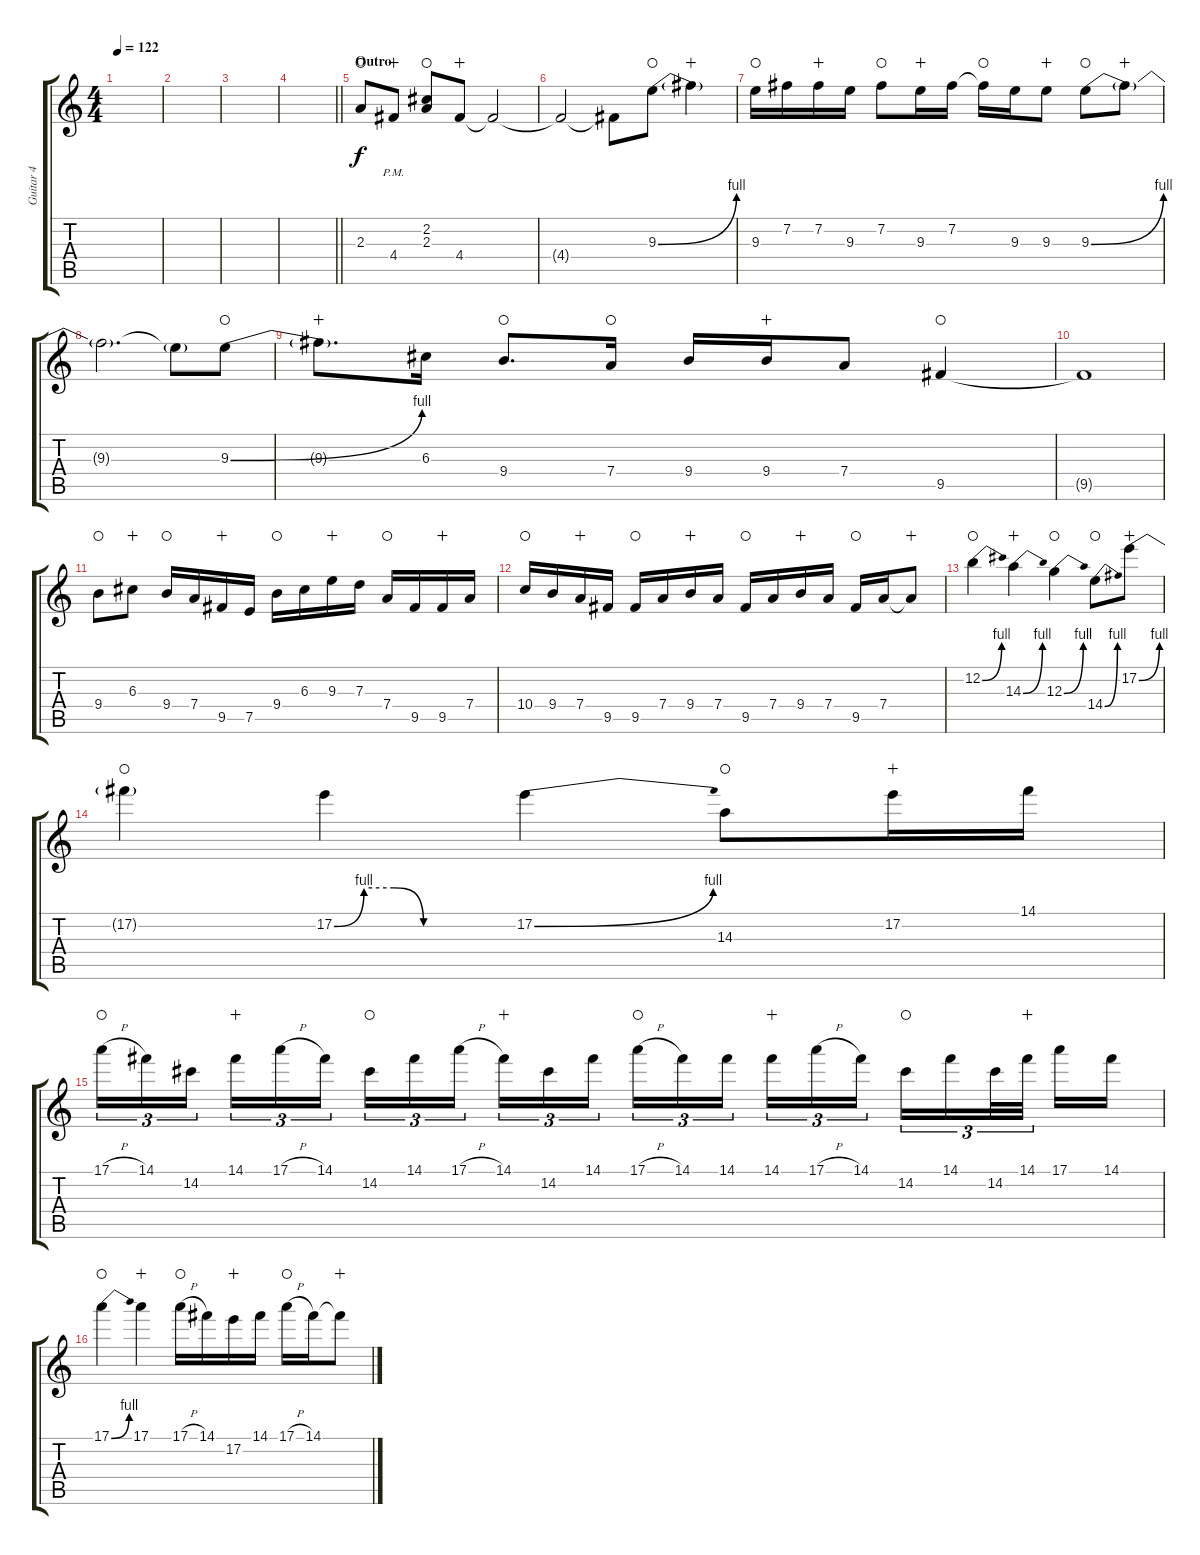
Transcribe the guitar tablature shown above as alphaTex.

\track ("Guitar 4" "Guitar 4") {instrument electricguitarclean}
\staff {score tabs}
\tuning (E4 B3 G3 D3 A2 E2) {hide}
\ts (4 4)
\tempo 122
\clef g2
\ks c
|
|
|
\barLineRight lightlight
|
\section ("" "Outro")
2.3.8{volume 10 waho} 4.4{pm}.8{wahc} (2.2 2.3).8{waho} 4.4.8{wahc} 4.4{t}.2 |
4.4{t}.2 4.4{t}.8 9.3{be (bend 0 0 60 4)}.8{waho} 9.3{t}.4{wahc} |
9.3.16{waho} 7.2.16 7.2.16{wahc} 9.3.16 7.2.8{waho} 9.3.16{wahc} 7.2.16 7.2{t}.16{waho} 9.3.16 9.3.8{wahc} 9.3{be (bend 0 0 60 4)}.8{waho} 9.3{t}.8{wahc} |
9.3{t}.2{d} 9.3{t}.8 9.3{be (bend 0 0 60 4)}.8{waho} |
9.3{t}.8{d wahc} 6.3.16 9.4.8{d waho} 7.4.16{waho} 9.4.16 9.4.16{wahc} 7.4.8 9.5.4{waho} |
9.5{t}.1 |
9.4.8{waho} 6.3.8{wahc} 9.4.16{waho} 7.4.16 9.5.16{wahc} 7.5.16 9.4.16{waho} 6.3.16 9.3.16{wahc} 7.3.16 7.4.16{waho} 9.5.16 9.5.16{wahc} 7.4.16 |
10.4.16{waho} 9.4.16 7.4.16{wahc} 9.5.16 9.5.16{waho} 7.4.16 9.4.16{wahc} 7.4.16 9.5.16{waho} 7.4.16 9.4.16{wahc} 7.4.16 9.5.16{waho} 7.4.16 7.4{t}.8{wahc} |
12.2{be (bend 0 0 60 4)}.4{waho} 14.3{be (bend 0 0 60 4)}.4{wahc} 12.3{be (bend 0 0 60 4)}.4{waho} 14.4{be (bend 0 0 60 4)}.8{waho} 17.2{be (bend 0 0 60 4)}.8{wahc} |
17.2{t}.4{waho} 17.2{be (custom 0 0 10 4 20 4 30 0 60 0)}.4 17.2{be (bend 0 0 60 4)}.4 14.3.8{waho} 17.2.16{wahc} 14.1.16 |
17.1{h}.16{tu (3 2) waho} 14.1.16{tu (3 2)} 14.2.16{tu (3 2) beam splitsecondary} 14.1.16{tu (3 2) wahc} 17.1{h}.16{tu (3 2)} 14.1.16{tu (3 2)} 14.2.16{tu (3 2) waho} 14.1.16{tu (3 2)} 17.1{h}.16{tu (3 2) beam splitsecondary} 14.1.16{tu (3 2) wahc} 14.2.16{tu (3 2)} 14.1.16{tu (3 2)} 17.1{h}.16{tu (3 2) waho} 14.1.16{tu (3 2)} 14.1.16{tu (3 2) beam splitsecondary} 14.1.16{tu (3 2) wahc} 17.1{h}.16{tu (3 2)} 14.1.16{tu (3 2)} 14.2.16{tu (3 2) waho} 14.1.16{tu (3 2)} 14.2.32{tu (3 2)} 14.1.32{tu (3 2) wahc beam splitsecondary} 17.1.16 14.1.16 |
17.1{be (bend 0 0 60 4)}.4{waho} 17.1.4{wahc} 17.1{h}.16{waho} 14.1.16 17.2.16{wahc} 14.1.16 17.1{h}.16{waho} 14.1.16 14.1{t}.8{wahc}
